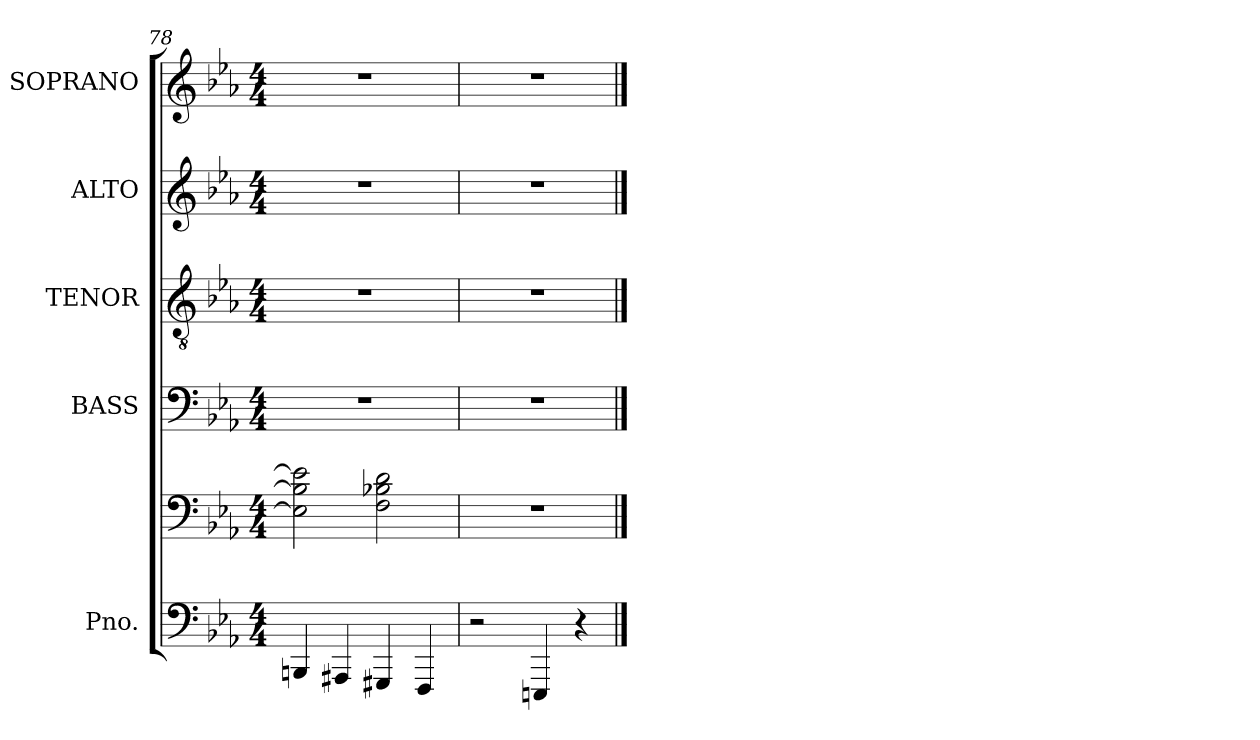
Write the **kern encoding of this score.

**kern	**kern	**kern	**kern	**kern	**kern
*part5	*part5	*part4	*part3	*part2	*part1
*staff6	*staff5	*staff4	*staff3	*staff2	*staff1
*I"Pno.	*	*I"BASS	*I"TENOR	*I"ALTO	*I"SOPRANO
*	*	*I'B.	*I'T.	*I'A.	*I'S.
*clefF4	*clefF4	*clefF4	*clefGv2	*clefG2	*clefG2
*k[b-e-a-]	*k[b-e-a-]	*k[b-e-a-]	*k[b-e-a-]	*k[b-e-a-]	*k[b-e-a-]
*E-:	*E-:	*E-:	*E-:	*E-:	*E-:
*M4/4	*M4/4	*M4/4	*M4/4	*M4/4	*M4/4
=78	=78	=78	=78	=78	=78
4BBBn/	2E\] 2B\] 2e\]	1r	1r	1r	1r
4AAA#X/	.	.	.	.	.
4GGG#X/	2F\ 2B-X\ 2d\	.	.	.	.
4FFF/	.	.	.	.	.
=79	=79	=79	=79	=79	=79
2r	1r	1r	1r	1r	1r
4EEEn/	.	.	.	.	.
4r	.	.	.	.	.
==	==	==	==	==	==
*-	*-	*-	*-	*-	*-
